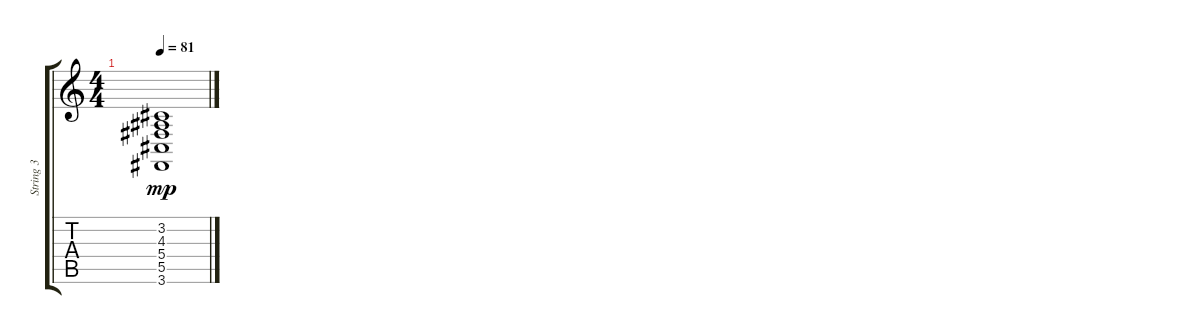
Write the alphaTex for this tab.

\track ("String 3" "String 3") {instrument stringensemble1}
\staff {score tabs}
\tuning (Eb4 Bb3 Gb3 Db3 Ab2 Eb2) {hide}
\ts (4 4)
\tempo 81
\clef g2
\ks c
(3.2 4.3 5.4 5.5 3.6).1{dy mp}
